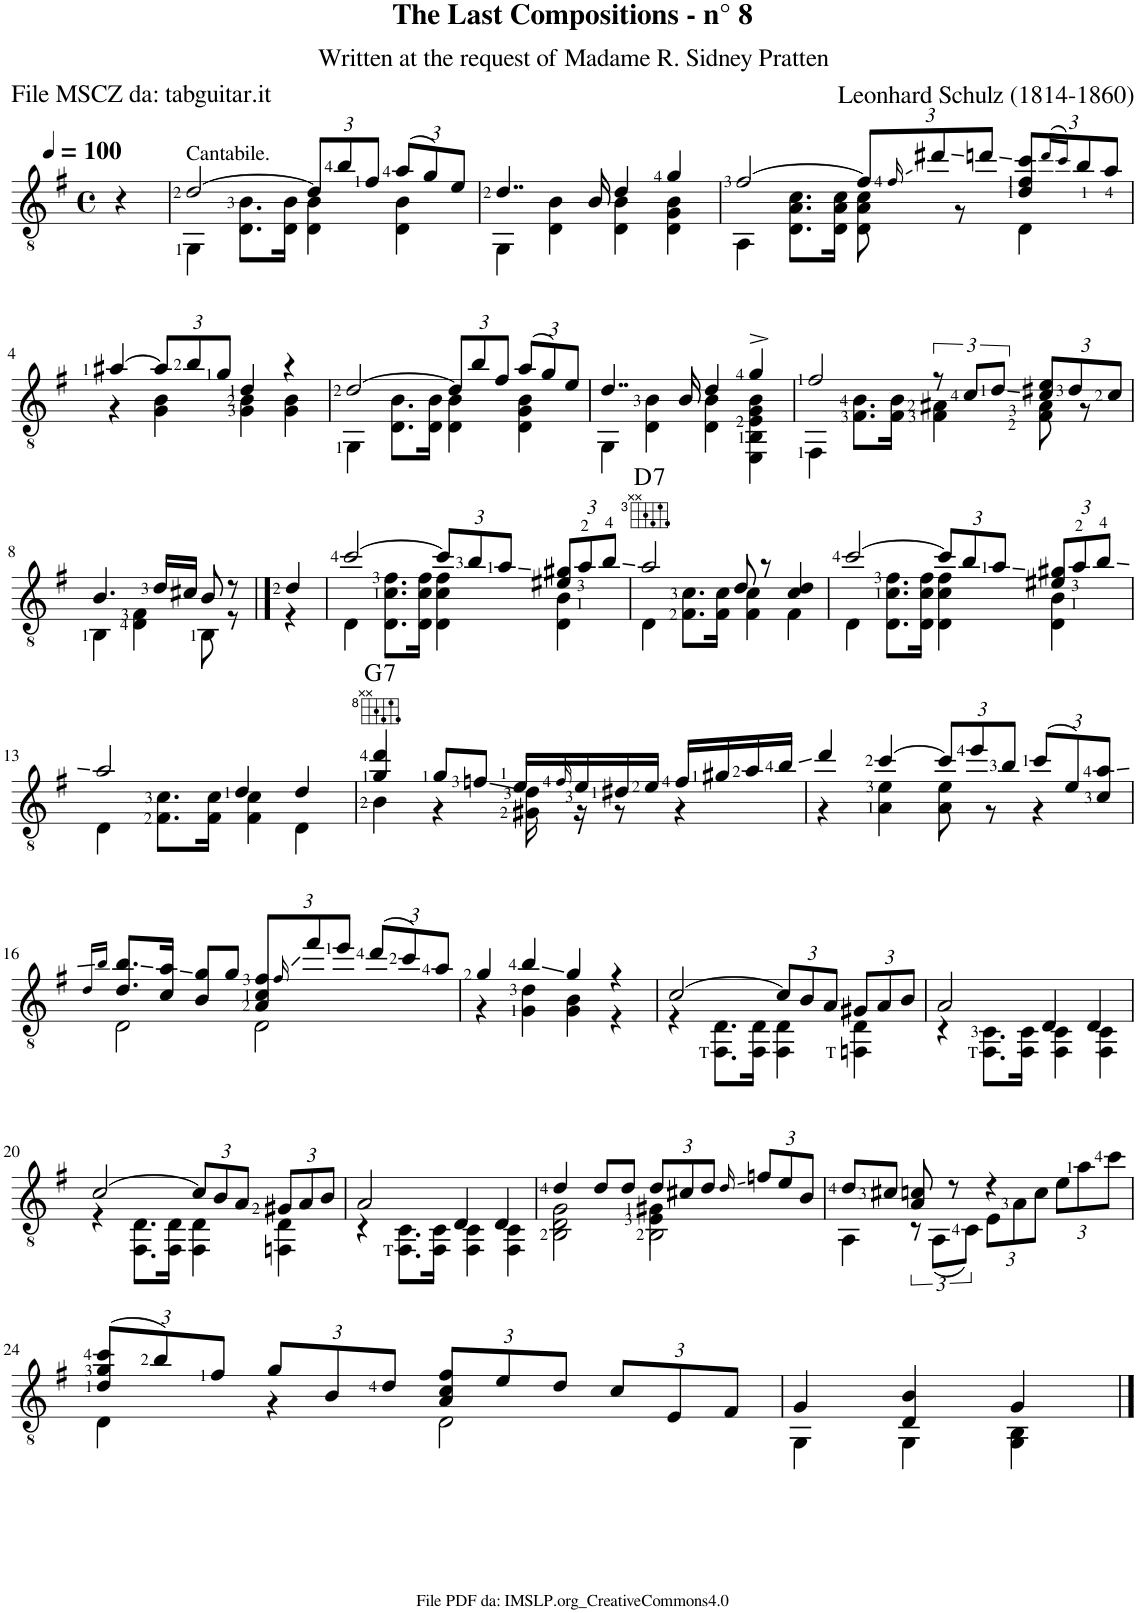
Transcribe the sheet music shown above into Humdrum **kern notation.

**kern	**harte
*part1	*part1
*staff1	*
*I"Guitar	*
*I'Guit.	*
*clefGv2	*
*k[f#]	*
*M4/4	*
*met(c)	*
*MM100	*
=	=
4r	.
=1	=1
*^	*
!LO:TX:a:t=Cantabile.	!	!
[2d/	4GG\	.
.	8.D\ 8.B\L	.
.	16D\ 16B\Jk	.
*Xbrackettup	*	*
12d/L]	4D\ 4B\	.
12b/	.	.
12f#/J	.	.
(12a/L	4D\ 4B\	.
12g/)	.	.
12e/J	.	.
=2	=2	=2
4..d/	4GG\	.
.	4D\ 4B\	.
16B/	.	.
4d/	4D\ 4B\	.
4g/	4D\ 4G\ 4B\	.
=3	=3	=3
[2f#/	4AA\	.
.	8.D\ 8.A\ 8.c\L	.
.	16D\ 16A\ 16c\Jk	.
12f#/L]	8D\ 8A\ 8c\	.
16qf#/	.	.
12dd#X/	.	.
.	8r	.
12ddn/J	.	.
12d/ 12f#/ 12cc/L	4D\	.
(16qdd/LL	.	.
16qcc/JJ)	.	.
12b/	.	.
12a/J	.	.
!!LO:LB:g=z	!!
=4	=4	=4
[4a#X/	4r	.
12a#/L]	4G\ 4B\	.
12b/	.	.
12g/J	.	.
4d/	4G\ 4B\	.
4r	4G\ 4B\	.
=5	=5	=5
[2d/	4GG\	.
.	8.D\ 8.B\L	.
.	16D\ 16B\Jk	.
12d/L]	4D\ 4B\	.
12b/	.	.
12f#/J	.	.
(12a/L	4D\ 4G\ 4B\	.
12g/)	.	.
12e/J	.	.
=6	=6	=6
4..d/	4GG\	.
.	4D\ 4B\	.
16B/	.	.
4d/	4D\ 4B\	.
4g^/	4EE\ 4BB\ 4E\ 4G\ 4B\	.
=7	=7	=7
2f#/	4FF#\	.
.	8.F#\ 8.B\L	.
.	16F#\ 16B\Jk	.
*brackettup	*	*
12r	4F#\ 4A#X\	.
12c/L	.	.
12d/J	.	.
*Xbrackettup	*	*
12c#X/ 12e/L	8F#\ 8A#\	.
12d/	.	.
.	8r	.
12c#/J	.	.
!!LO:LB:g=z	!!
=8	=8	=8
4.B/	4BB\	.
.	4D\ 4F#\	.
16d/LL	.	.
16c#X/JJ	.	.
8B/	8BB\	.
8r	8r	.
==9	==9	==9
4d/	4r	.
=10	=10	=10
[2cc/	4D\	.
.	8.D\ 8.c\ 8.f#\L	.
.	16D\ 16c\ 16f#\Jk	.
12cc/L]	4D\ 4c\ 4f#\	.
12b/	.	.
12a/J	.	.
12e#X/ 12g#X/L	4D\ 4B\	.
12a/	.	.
12b/J	.	.
=11	=11	=11
!	!	!LO:H:kt=7
2a/	4D\	D:7
.	8.F#\ 8.c\L	.
.	16F#\ 16c\Jk	.
8d/	4F#\ 4c\	.
8r	.	.
4c/ 4d/	4F#\	.
=12	=12	=12
[2cc/	4D\	.
.	8.D\ 8.c\ 8.f#\L	.
.	16D\ 16c\ 16f#\Jk	.
12cc/L]	4D\ 4c\ 4f#\	.
12b/	.	.
12a/J	.	.
12e#X/ 12g#X/L	4D\ 4B\	.
12a/	.	.
12b/J	.	.
!!LO:LB:g=z	!!
=13	=13	=13
2a/	4D\	.
.	8.F#\ 8.c\L	.
.	16F#\ 16c\Jk	.
4d/	4F#\ 4c\	.
4d/	4D\	.
=14	=14	=14
!	!	!LO:H:kt=7
4g/ 4dd/	4B\	G:7
8g/L	4r	.
8fn/J	.	.
16e/LL	16G#X\ 16d\	.
16qf/	.	.
16e/	16r	.
16d#X/	8r	.
16e/JJ	.	.
16f/LL	4r	.
16g#X/	.	.
16a/	.	.
16b/JJ	.	.
=15	=15	=15
4dd/	4r	.
[4cc/	4A\ 4e\	.
12cc/L]	8A\ 8e\	.
12ee/	.	.
.	8r	.
12b/J	.	.
(12cc/L	4r	.
12e/)	.	.
12c/ 12a/J	.	.
!!LO:LB:g=z	!!
=16	=16	=16
16qd/LL	.	.
16qb/JJ	.	.
8.d/ 8.b/L	2D\	.
16c/ 16a/Jk	.	.
8B/ 8g/L	.	.
8g/J	.	.
12A/ 12c/ 12f#/L	2D\	.
16qf#/	.	.
12ff#/	.	.
12ee/J	.	.
(12dd/L	.	.
12cc/)	.	.
12a/J	.	.
=17	=17	=17
4g/	4r	.
4b/	4G\ 4d\	.
4g/	4G\ 4B\	.
4r	4r	.
=18	=18	=18
[2c/	4r	.
.	8.FF#\ 8.D\L	.
.	16FF#\ 16D\Jk	.
12c/L]	4FF#\ 4D\	.
12B/	.	.
12A/J	.	.
12G#X/L	4FFn\ 4D\	.
12A/	.	.
12B/J	.	.
=19	=19	=19
2A/	4r	.
.	8.FF#\ 8.C\L	.
.	16FF#\ 16C\Jk	.
4D/	4FF#\ 4C\	.
4D/	4FF#\ 4C\	.
!!LO:LB:g=z	!!
=20	=20	=20
[2c/	4r	.
.	8.FF#\ 8.D\L	.
.	16FF#\ 16D\Jk	.
12c/L]	4FF#\ 4D\	.
12B/	.	.
12A/J	.	.
12G#X/L	4FFn\ 4D\	.
12A/	.	.
12B/J	.	.
=21	=21	=21
2A/	4r	.
.	8.FF#\ 8.C\L	.
.	16FF#\ 16C\Jk	.
4D/	4FF#\ 4C\	.
4D/	4FF#\ 4C\	.
=22	=22	=22
*	*^	*
4d/	2BB\ 2D\ 2G\	2ryy	.
8d/L	.	.	.
8d/J	.	.	.
12d/L	2BB\	4E\ 4G#X\	.
12c#X/	.	.	.
12d/J	.	.	.
16qd/	.	.	.
12fn/L	.	4ryy	.
12e/	.	.	.
12B/J	.	.	.
*	*v	*v	*
=23	=23	=23
8d/L	4AA\	.
8c#X/J	.	.
*	*brackettup	*
8A/ 8cn/	12r	.
.	(12AA\L	.
8r	.	.
.	12C\J)	.
*	*Xbrackettup	*
4r	12E\L	.
.	12A\	.
.	12c\J	.
12e\L	4ryy	.
12a\	.	.
12cc\J	.	.
!!LO:LB:g=z	!!
=24	=24	=24
(12d/ 12g/ 12cc/L	4D\	.
12b/)	.	.
12f#/J	.	.
12g/L	4r	.
12B/	.	.
12d/J	.	.
12A/ 12c/ 12f#/L	2D\	.
12e/	.	.
12d/J	.	.
12c/L	.	.
12E/	.	.
12F#/J	.	.
=25	=25	=25
4G/	4GG\	.
4D/ 4B/	4GG\	.
4G/	4GG\ 4BB\	.
*v	*v	*
==	==
*-	*-
